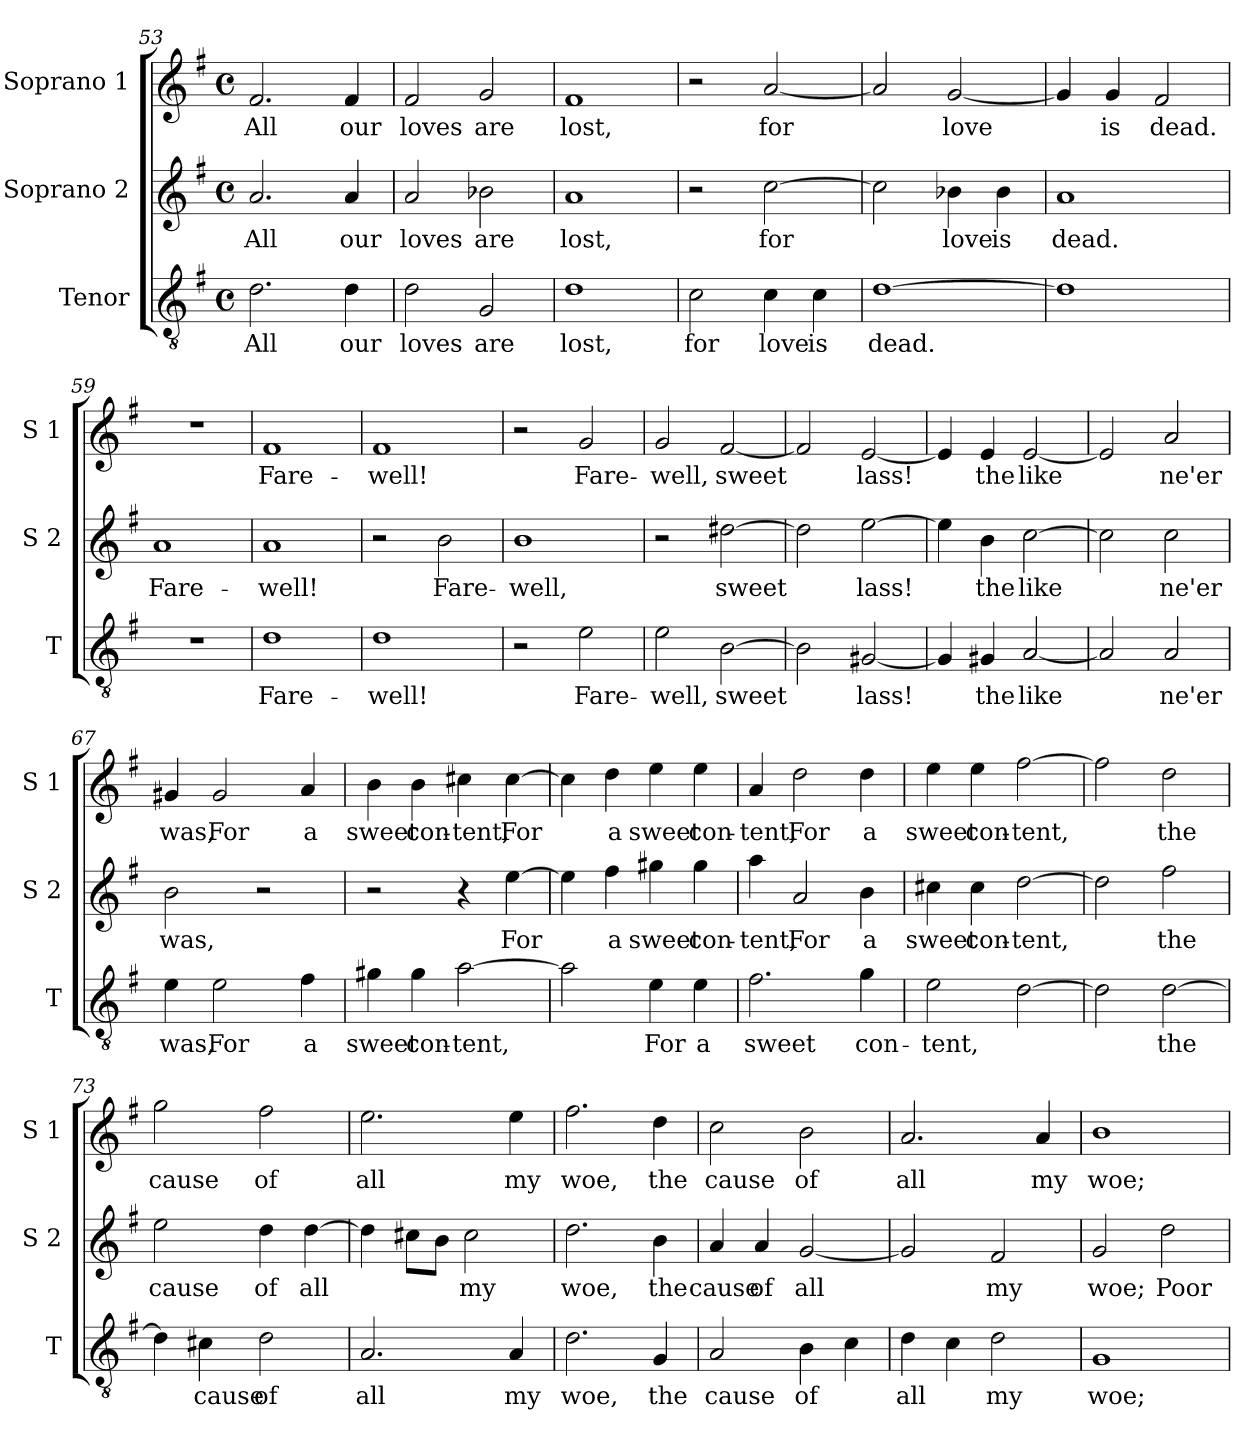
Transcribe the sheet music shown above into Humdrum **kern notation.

**kern	**text	**kern	**text	**kern	**text
*part3	*part3	*part2	*part2	*part1	*part1
*staff3	*staff3	*staff2	*staff2	*staff1	*staff1
*I"Tenor	*	*I"Soprano 2	*	*I"Soprano 1	*
*I'T	*	*I'S 2	*	*I'S 1	*
*clefGv2	*	*clefG2	*	*clefG2	*
*k[f#]	*	*k[f#]	*	*k[f#]	*
*G:	*	*G:	*	*G:	*
*M4/4	*	*M4/4	*	*M4/4	*
*met(c)	*	*met(c)	*	*met(c)	*
=53	=53	=53	=53	=53	=53
!	!LO:LY:b	!	!LO:LY:b	!	!LO:LY:b
2.d\	All	2.a/	All	2.f#/	All
!	!LO:LY:b	!	!LO:LY:b	!	!LO:LY:b
4d\	our	4a/	our	4f#/	our
=54	=54	=54	=54	=54	=54
!	!LO:LY:b	!	!LO:LY:b	!	!LO:LY:b
2d\	loves	2a/	loves	2f#/	loves
!	!LO:LY:b	!	!LO:LY:b	!	!LO:LY:b
2G/	are	2b-X\	are	2g/	are
!!LO:PB:g=z
=55	=55	=55	=55	=55	=55
!	!LO:LY:b	!	!LO:LY:b	!	!LO:LY:b
1d	lost,	1a	lost,	1f#	lost,
=56	=56	=56	=56	=56	=56
!	!LO:LY:b	!	!	!	!
2c\	for	2r	.	2r	.
!	!LO:LY:b	!	!LO:LY:b	!	!LO:LY:b
4c\	love	[2cc\	for	[2a/	for
!	!LO:LY:b	!	!	!	!
4c\	is	.	.	.	.
=57	=57	=57	=57	=57	=57
!	!LO:LY:b	!	!	!	!
[1d	dead.	2cc\]	.	2a/]	.
!	!	!	!LO:LY:b	!	!LO:LY:b
.	.	4b-X\	love	[2g/	love
!	!	!	!LO:LY:b	!	!
.	.	4b-\	is	.	.
=58	=58	=58	=58	=58	=58
!	!	!	!LO:LY:b	!	!
1d]	.	1a	dead.	4g/]	.
!	!	!	!	!	!LO:LY:b
.	.	.	.	4g/	is
!	!	!	!	!	!LO:LY:b
.	.	.	.	2f#/	dead.
=59	=59	=59	=59	=59	=59
!	!	!	!LO:LY:b	!	!
1r	.	1a	Fare-	1r	.
=60	=60	=60	=60	=60	=60
!	!LO:LY:b	!	!LO:LY:b	!	!LO:LY:b
1d	Fare-	1a	-well!	1f#	Fare-
=61	=61	=61	=61	=61	=61
!	!LO:LY:b	!	!	!	!LO:LY:b
1d	-well!	2r	.	1f#	-well!
!	!	!	!LO:LY:b	!	!
.	.	2b\	Fare-	.	.
=62	=62	=62	=62	=62	=62
!	!	!	!LO:LY:b	!	!
2r	.	1b	-well,	2r	.
!	!LO:LY:b	!	!	!	!LO:LY:b
2e\	Fare-	.	.	2g/	Fare-
!!LO:LB:g=z
=63	=63	=63	=63	=63	=63
!	!LO:LY:b	!	!	!	!LO:LY:b
2e\	-well,	2r	.	2g/	-well,
!	!LO:LY:b	!	!LO:LY:b	!	!LO:LY:b
[2B\	sweet	[2dd#X\	sweet	[2f#/	sweet
=64	=64	=64	=64	=64	=64
2B\]	.	2dd#\]	.	2f#/]	.
!	!LO:LY:b	!	!LO:LY:b	!	!LO:LY:b
[2G#X/	lass!	[2ee\	lass!	[2e/	lass!
=65	=65	=65	=65	=65	=65
4G#/]	.	4ee\]	.	4e/]	.
!	!LO:LY:b	!	!LO:LY:b	!	!LO:LY:b
4G#X/	the	4b\	the	4e/	the
!	!LO:LY:b	!	!LO:LY:b	!	!LO:LY:b
[2A/	like	[2cc\	like	[2e/	like
=66	=66	=66	=66	=66	=66
2A/]	.	2cc\]	.	2e/]	.
!	!LO:LY:b	!	!LO:LY:b	!	!LO:LY:b
2A/	ne'er	2cc\	ne'er	2a/	ne'er
=67	=67	=67	=67	=67	=67
!	!LO:LY:b	!	!LO:LY:b	!	!LO:LY:b
4e\	was,	2b\	was,	4g#X/	was,
!	!LO:LY:b	!	!	!	!LO:LY:b
2e\	For	.	.	2g#/	For
.	.	2r	.	.	.
!	!LO:LY:b	!	!	!	!LO:LY:b
4f#\	a	.	.	4a/	a
=68	=68	=68	=68	=68	=68
!	!LO:LY:b	!	!	!	!LO:LY:b
4g#X\	sweet	2r	.	4b\	sweet
!	!LO:LY:b	!	!	!	!LO:LY:b
4g#\	con-	.	.	4b\	con-
!	!LO:LY:b	!	!	!	!LO:LY:b
[2a\	-tent,	4r	.	4cc#X\	-tent,
!	!	!	!LO:LY:b	!	!LO:LY:b
.	.	[4ee\	For	[4cc#\	For
=69	=69	=69	=69	=69	=69
2a\]	.	4ee\]	.	4cc#\]	.
!	!	!	!LO:LY:b	!	!LO:LY:b
.	.	4ff#\	a	4dd\	a
!	!LO:LY:b	!	!LO:LY:b	!	!LO:LY:b
4e\	For	4gg#X\	sweet	4ee\	sweet
!	!LO:LY:b	!	!LO:LY:b	!	!LO:LY:b
4e\	a	4gg#\	con-	4ee\	con-
!!LO:LB:g=z
=70	=70	=70	=70	=70	=70
!	!LO:LY:b	!	!LO:LY:b	!	!LO:LY:b
2.f#\	sweet	4aa\	-tent,	4a/	-tent,
!	!	!	!LO:LY:b	!	!LO:LY:b
.	.	2a/	For	2dd\	For
!	!LO:LY:b	!	!LO:LY:b	!	!LO:LY:b
4g\	con-	4b\	a	4dd\	a
=71	=71	=71	=71	=71	=71
!	!LO:LY:b	!	!LO:LY:b	!	!LO:LY:b
2e\	-tent,	4cc#X\	sweet	4ee\	sweet
!	!	!	!LO:LY:b	!	!LO:LY:b
.	.	4cc#\	con-	4ee\	con-
!	!	!	!LO:LY:b	!	!LO:LY:b
[2d\	.	[2dd\	-tent,	[2ff#\	-tent,
=72	=72	=72	=72	=72	=72
2d\]	.	2dd\]	.	2ff#\]	.
!	!LO:LY:b	!	!LO:LY:b	!	!LO:LY:b
[2d\	the	2ff#\	the	2dd\	the
=73	=73	=73	=73	=73	=73
!	!	!	!LO:LY:b	!	!LO:LY:b
4d\]	.	2ee\	cause	2gg\	cause
!	!LO:LY:b	!	!	!	!
4c#X\	cause	.	.	.	.
!	!LO:LY:b	!	!LO:LY:b	!	!LO:LY:b
2d\	of	4dd\	of	2ff#\	of
!	!	!	!LO:LY:b	!	!
.	.	[4dd\	all	.	.
=74	=74	=74	=74	=74	=74
!	!LO:LY:b	!	!	!	!LO:LY:b
2.A/	all	4dd\]	.	2.ee\	all
.	.	8cc#X\L	.	.	.
.	.	8b\J	.	.	.
!	!	!	!LO:LY:b	!	!
.	.	2cc#\	my	.	.
!	!LO:LY:b	!	!	!	!LO:LY:b
4A/	my	.	.	4ee\	my
=75	=75	=75	=75	=75	=75
!	!LO:LY:b	!	!LO:LY:b	!	!LO:LY:b
2.d\	woe,	2.dd\	woe,	2.ff#\	woe,
!	!LO:LY:b	!	!LO:LY:b	!	!LO:LY:b
4G/	the	4b\	the	4dd\	the
=76	=76	=76	=76	=76	=76
!	!LO:LY:b	!	!LO:LY:b	!	!LO:LY:b
2A/	cause	4a/	cause	2cc\	cause
!	!	!	!LO:LY:b	!	!
.	.	4a/	of	.	.
!	!LO:LY:b	!	!LO:LY:b	!	!LO:LY:b
4B\	of	[2g/	all	2b\	of
4c\	.	.	.	.	.
!!LO:LB:g=z
=77	=77	=77	=77	=77	=77
!	!LO:LY:b	!	!	!	!LO:LY:b
4d\	all	2g/]	.	2.a/	all
4c\	.	.	.	.	.
!	!LO:LY:b	!	!LO:LY:b	!	!
2d\	my	2f#/	my	.	.
!	!	!	!	!	!LO:LY:b
.	.	.	.	4a/	my
=78	=78	=78	=78	=78	=78
!	!LO:LY:b	!	!LO:LY:b	!	!LO:LY:b
1G	woe;	2g/	woe;	1b	woe;
!	!	!	!LO:LY:b	!	!
.	.	2dd\	Poor	.	.
=	=	=	=	=	=
*-	*-	*-	*-	*-	*-
